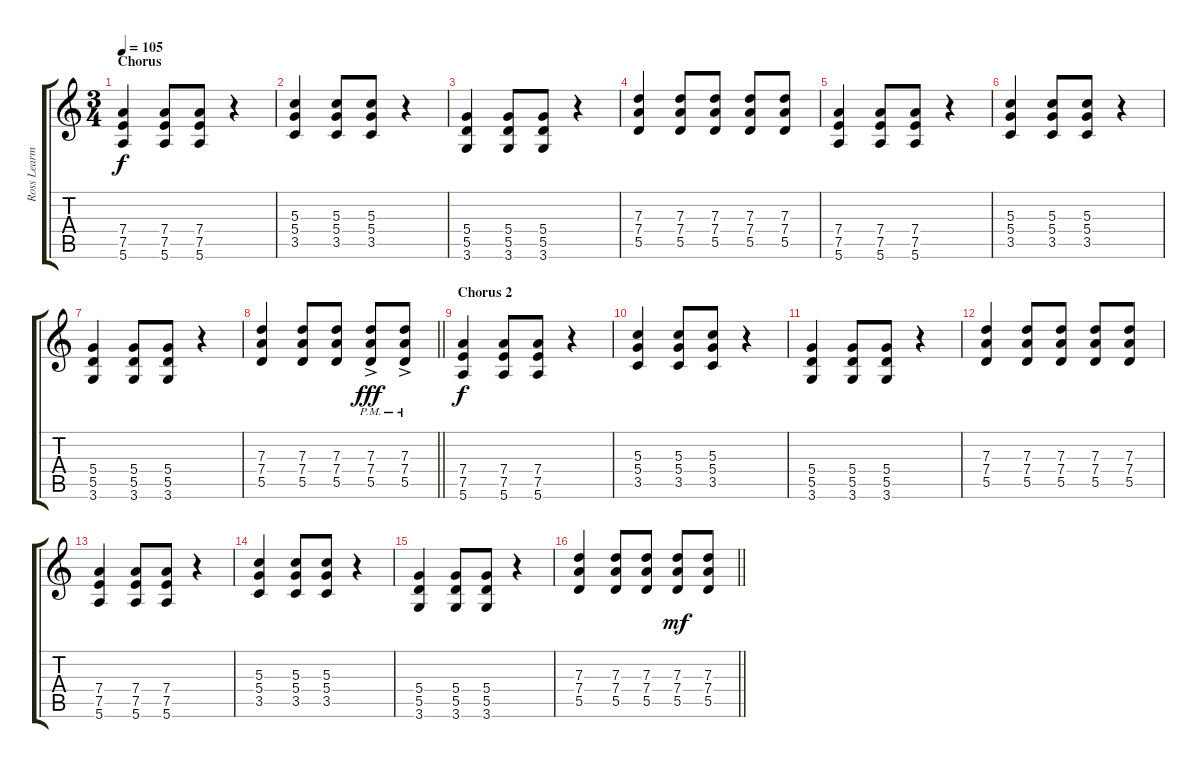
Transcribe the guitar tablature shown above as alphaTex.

\track ("Ross Learmonth (Rhythm Guitar)" "Ross Learm") {instrument distortionguitar}
\staff {score tabs}
\tuning (E4 B3 G3 D3 A2 E2) {hide}
\ts (3 4)
\section ("" "Chorus")
\tempo 105
\clef g2
\ks c
(7.4 7.5 5.6).4{dy f volume 13} (7.4 7.5 5.6).8 (7.4 7.5 5.6).8 r.4 |
(5.3 5.4 3.5).4 (5.3 5.4 3.5).8 (5.3 5.4 3.5).8 r.4 |
(5.4 5.5 3.6).4 (5.4 5.5 3.6).8 (5.4 5.5 3.6).8 r.4 |
(7.3 7.4 5.5).4 (7.3 7.4 5.5).8 (7.3 7.4 5.5).8 (7.3 7.4 5.5).8 (7.3 7.4 5.5).8 |
(7.4 7.5 5.6).4 (7.4 7.5 5.6).8 (7.4 7.5 5.6).8 r.4 |
(5.3 5.4 3.5).4 (5.3 5.4 3.5).8 (5.3 5.4 3.5).8 r.4 |
(5.4 5.5 3.6).4 (5.4 5.5 3.6).8 (5.4 5.5 3.6).8 r.4 |
\barLineRight lightlight
(7.3 7.4 5.5).4 (7.3 7.4 5.5).8 (7.3 7.4 5.5).8 (7.3{ac pm} 7.4{ac pm} 5.5{ac pm}).8{dy fff} (7.3{ac pm} 7.4{ac pm} 5.5{ac pm}).8 |
\section ("" "Chorus 2")
(7.4 7.5 5.6).4{dy f volume 13} (7.4 7.5 5.6).8 (7.4 7.5 5.6).8 r.4 |
(5.3 5.4 3.5).4 (5.3 5.4 3.5).8 (5.3 5.4 3.5).8 r.4 |
(5.4 5.5 3.6).4 (5.4 5.5 3.6).8 (5.4 5.5 3.6).8 r.4 |
(7.3 7.4 5.5).4 (7.3 7.4 5.5).8 (7.3 7.4 5.5).8 (7.3 7.4 5.5).8 (7.3 7.4 5.5).8 |
(7.4 7.5 5.6).4 (7.4 7.5 5.6).8 (7.4 7.5 5.6).8 r.4 |
(5.3 5.4 3.5).4 (5.3 5.4 3.5).8 (5.3 5.4 3.5).8 r.4 |
(5.4 5.5 3.6).4 (5.4 5.5 3.6).8 (5.4 5.5 3.6).8 r.4 |
\barLineRight lightlight
(7.3 7.4 5.5).4 (7.3 7.4 5.5).8 (7.3 7.4 5.5).8 (7.3 7.4 5.5).8{dy mf} (7.3 7.4 5.5).8
